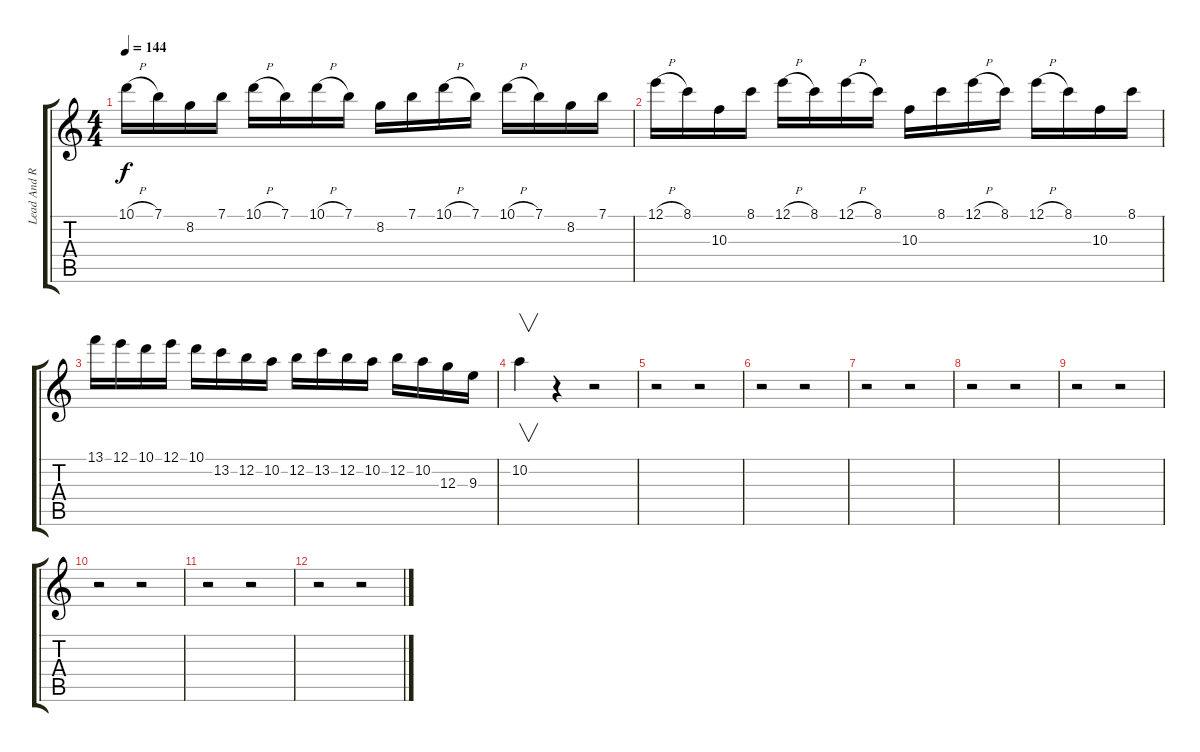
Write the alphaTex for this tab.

\track ("Lead And Rhythm Guitar" "Lead And R") {instrument overdrivenguitar}
\staff {score tabs}
\tuning (E4 B3 G3 D3 A2 E2) {hide}
\ts (4 4)
\tempo 144
\clef g2
\ks c
10.1{h}.16{dy f} 7.1.16 8.2.16 7.1.16 10.1{h}.16 7.1.16 10.1{h}.16 7.1.16 8.2.16 7.1.16 10.1{h}.16 7.1.16 10.1{h}.16 7.1.16 8.2.16 7.1.16 |
12.1{h}.16 8.1.16 10.3.16 8.1.16 12.1{h}.16 8.1.16 12.1{h}.16 8.1.16 10.3.16 8.1.16 12.1{h}.16 8.1.16 12.1{h}.16 8.1.16 10.3.16 8.1.16 |
13.1.16 12.1.16 10.1.16 12.1.16 10.1.16 13.2.16 12.2.16 10.2.16 12.2.16 13.2.16 12.2.16 10.2.16 12.2.16 10.2.16 12.3.16 9.3.16 |
10.2.4{v} r.4 r.2 |
r.2 r.2 |
r.2 r.2 |
r.2 r.2 |
r.2 r.2 |
r.2 r.2 |
r.2 r.2 |
r.2 r.2 |
r.2 r.2
